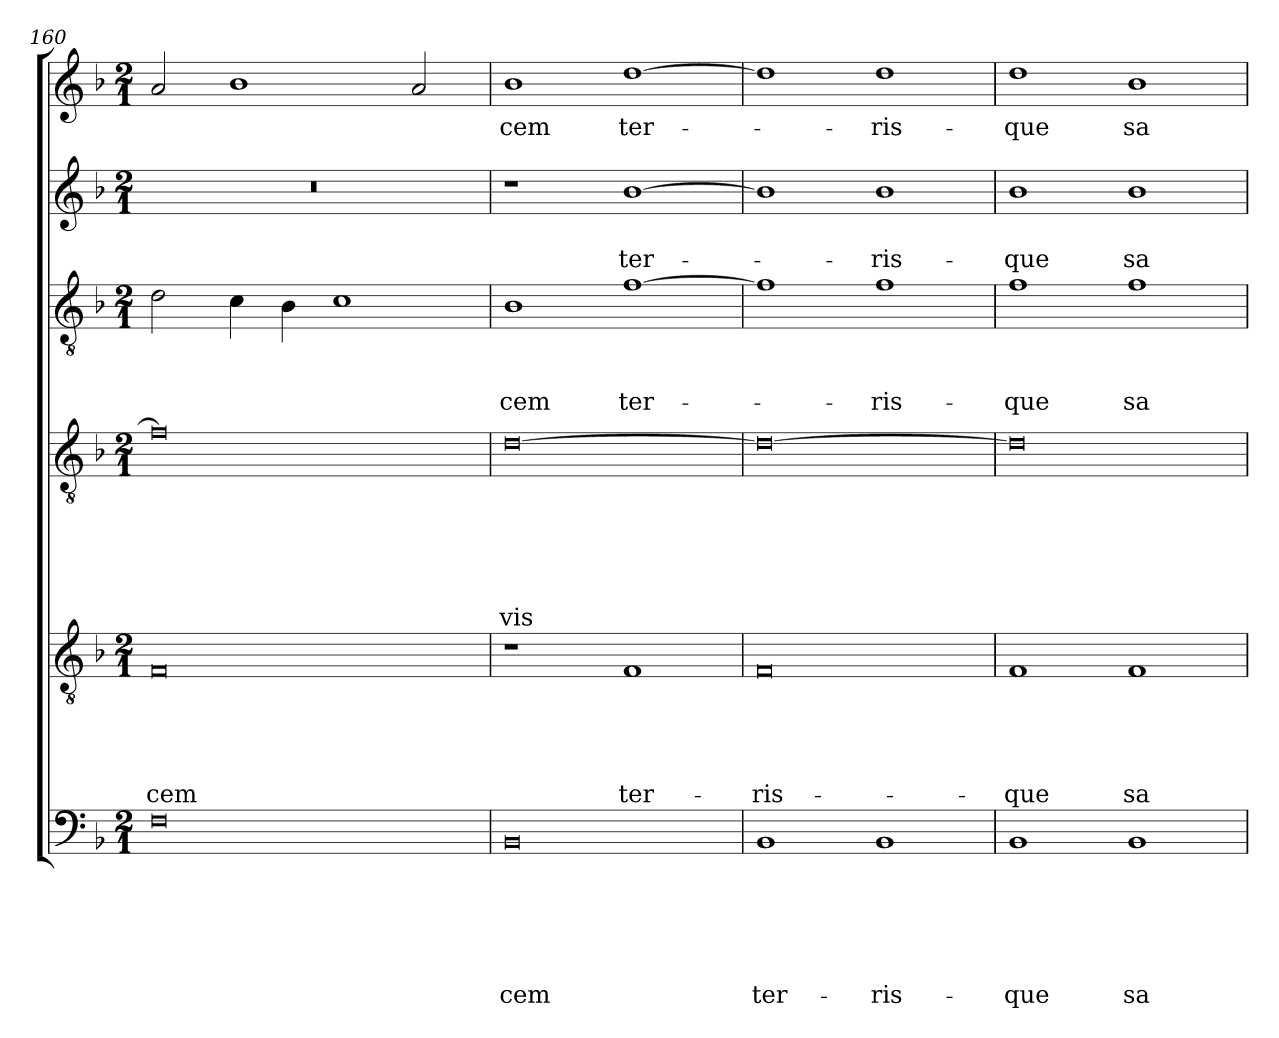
**kern	**text	**text	**text	**text	**text	**text	**kern	**text	**text	**text	**text	**text	**kern	**text	**text	**text	**text	**text	**text	**kern	**text	**text	**text	**kern	**text	**text	**kern	**text
*part6	*part6	*part6	*part6	*part6	*part6	*part6	*part5	*part5	*part5	*part5	*part5	*part5	*part4	*part4	*part4	*part4	*part4	*part4	*part4	*part3	*part3	*part3	*part3	*part2	*part2	*part2	*part1	*part1
*staff6	*staff6	*staff6	*staff6	*staff6	*staff6	*staff6	*staff5	*staff5	*staff5	*staff5	*staff5	*staff5	*staff4	*staff4	*staff4	*staff4	*staff4	*staff4	*staff4	*staff3	*staff3	*staff3	*staff3	*staff2	*staff2	*staff2	*staff1	*staff1
*clefF4	*	*	*	*	*	*	*clefGv2	*	*	*	*	*	*clefGv2	*	*	*	*	*	*	*clefGv2	*	*	*	*clefG2	*	*	*clefG2	*
*k[b-]	*	*	*	*	*	*	*k[b-]	*	*	*	*	*	*k[b-]	*	*	*	*	*	*	*k[b-]	*	*	*	*k[b-]	*	*	*k[b-]	*
*F:	*	*	*	*	*	*	*F:	*	*	*	*	*	*F:	*	*	*	*	*	*	*F:	*	*	*	*F:	*	*	*F:	*
*M2/1	*	*	*	*	*	*	*M2/1	*	*	*	*	*	*M2/1	*	*	*	*	*	*	*M2/1	*	*	*	*M2/1	*	*	*M2/1	*
=160	=160	=160	=160	=160	=160	=160	=160	=160	=160	=160	=160	=160	=160	=160	=160	=160	=160	=160	=160	=160	=160	=160	=160	=160	=160	=160	=160	=160
!	!	!	!	!	!	!	!	!	!	!	!	!LO:LY:b	!	!	!	!	!	!	!	!	!	!	!	!	!	!	!	!
0F	.	.	.	.	.	.	0F	.	.	.	.	-cem	0f]	.	.	.	.	.	.	2d\	.	.	.	0r	.	.	2a/	.
.	.	.	.	.	.	.	.	.	.	.	.	.	.	.	.	.	.	.	.	4c\	.	.	.	.	.	.	1b-	.
.	.	.	.	.	.	.	.	.	.	.	.	.	.	.	.	.	.	.	.	4B-\	.	.	.	.	.	.	.	.
.	.	.	.	.	.	.	.	.	.	.	.	.	.	.	.	.	.	.	.	1c	.	.	.	.	.	.	.	.
.	.	.	.	.	.	.	.	.	.	.	.	.	.	.	.	.	.	.	.	.	.	.	.	.	.	.	2a/	.
=161	=161	=161	=161	=161	=161	=161	=161	=161	=161	=161	=161	=161	=161	=161	=161	=161	=161	=161	=161	=161	=161	=161	=161	=161	=161	=161	=161	=161
!	!	!	!	!	!	!LO:LY:b	!	!	!	!	!	!	!	!	!	!	!	!	!LO:LY:b	!	!	!	!LO:LY:b	!	!	!	!	!LO:LY:b
0BB-	.	.	.	.	.	-cem	1r	.	.	.	.	.	[0d	.	.	.	.	.	-vis	1B-	.	.	-cem	1r	.	.	1b-	-cem
!	!	!	!	!	!	!	!	!	!	!	!	!LO:LY:b	!	!	!	!	!	!	!	!	!	!	!LO:LY:b	!	!	!LO:LY:b	!	!LO:LY:b
.	.	.	.	.	.	.	1F	.	.	.	.	ter-	.	.	.	.	.	.	.	[1f	.	.	ter-	[1b-	.	ter-	[1dd	ter-
!!LO:LB:g=z
=162	=162	=162	=162	=162	=162	=162	=162	=162	=162	=162	=162	=162	=162	=162	=162	=162	=162	=162	=162	=162	=162	=162	=162	=162	=162	=162	=162	=162
!	!	!	!	!	!	!LO:LY:b	!	!	!	!	!	!LO:LY:b	!	!	!	!	!	!	!	!	!	!	!	!	!	!	!	!
1BB-	.	.	.	.	.	ter-	0F	.	.	.	.	-ris-	0d_	.	.	.	.	.	.	1f]	.	.	.	1b-]	.	.	1dd]	.
!	!	!	!	!	!	!LO:LY:b	!	!	!	!	!	!	!	!	!	!	!	!	!	!	!	!	!LO:LY:b	!	!	!LO:LY:b	!	!LO:LY:b
1BB-	.	.	.	.	.	-ris-	.	.	.	.	.	.	.	.	.	.	.	.	.	1f	.	.	-ris-	1b-	.	-ris-	1dd	-ris-
=163	=163	=163	=163	=163	=163	=163	=163	=163	=163	=163	=163	=163	=163	=163	=163	=163	=163	=163	=163	=163	=163	=163	=163	=163	=163	=163	=163	=163
!	!	!	!	!	!	!LO:LY:b	!	!	!	!	!	!LO:LY:b	!	!	!	!	!	!	!	!	!	!	!LO:LY:b	!	!	!LO:LY:b	!	!LO:LY:b
1BB-	.	.	.	.	.	-que	1F	.	.	.	.	-que	0d]	.	.	.	.	.	.	1f	.	.	-que	1b-	.	-que	1dd	-que
!	!	!	!	!	!	!LO:LY:b	!	!	!	!	!	!LO:LY:b	!	!	!	!	!	!	!	!	!	!	!LO:LY:b	!	!	!LO:LY:b	!	!LO:LY:b
1BB-	.	.	.	.	.	sa-	1F	.	.	.	.	sa-	.	.	.	.	.	.	.	1f	.	.	sa-	1b-	.	sa-	1b-	sa-
=	=	=	=	=	=	=	=	=	=	=	=	=	=	=	=	=	=	=	=	=	=	=	=	=	=	=	=	=
*-	*-	*-	*-	*-	*-	*-	*-	*-	*-	*-	*-	*-	*-	*-	*-	*-	*-	*-	*-	*-	*-	*-	*-	*-	*-	*-	*-	*-
